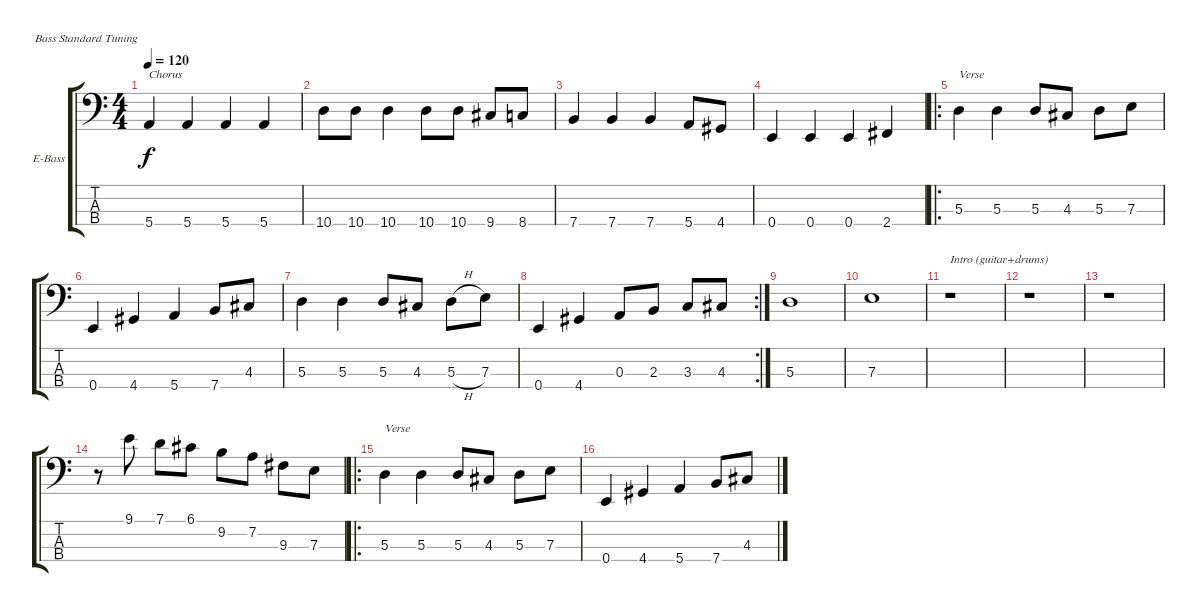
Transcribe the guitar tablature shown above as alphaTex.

\bracketExtendMode groupsimilarinstruments
\firstSystemTrackNameOrientation horizontal
\otherSystemsTrackNameOrientation horizontal
\track ("Bass" "E-Bass") {instrument electricbasspick}
\staff {score tabs}
\tuning (G2 D2 A1 E1)
\ts (4 4)
\tempo 120
\clef f4
\ks c
5.4.4{txt "Chorus" dy f} 5.4.4 5.4.4 5.4.4 |
10.4.8 10.4.8 10.4.4 10.4.8 10.4.8 9.4.8 8.4.8 |
7.4.4 7.4.4 7.4.4 5.4.8 4.4.8 |
0.4.4 0.4.4 0.4.4 2.4.4 |
\ro
5.3.4{txt "Verse"} 5.3.4 5.3.8 4.3.8 5.3.8 7.3.8 |
0.4.4 4.4.4 5.4.4 7.4.8 4.3.8 |
5.3.4 5.3.4 5.3.8 4.3.8 5.3{h}.8 7.3.8 |
\rc 2
0.4.4 4.4.4 0.3.8 2.3.8 3.3.8 4.3.8 |
5.3.1 |
7.3.1 |
r.1{txt "Intro (guitar+drums)"} |
r.1 |
r.1 |
r.8 9.1.8 7.1.8 6.1.8 9.2.8 7.2.8 9.3.8 7.3.8 |
\ro
5.3.4{txt "Verse"} 5.3.4 5.3.8 4.3.8 5.3.8 7.3.8 |
0.4.4 4.4.4 5.4.4 7.4.8 4.3.8
